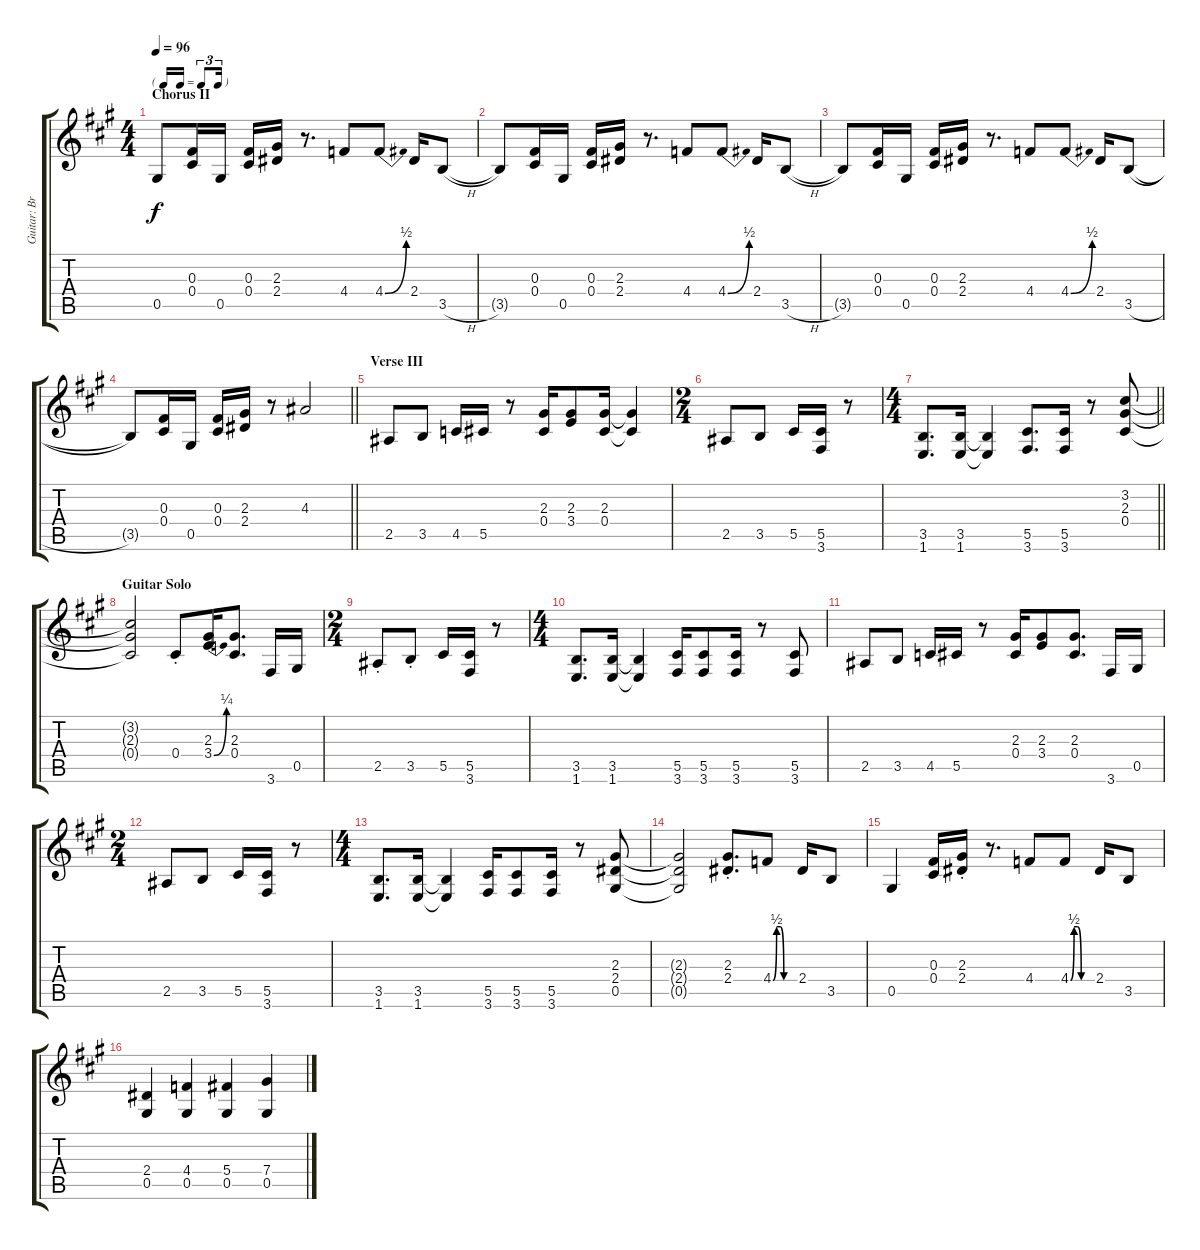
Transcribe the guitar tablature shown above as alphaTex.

\track ("Guitar: Brad" "Guitar: Br") {instrument distortionguitar}
\staff {score tabs}
\tuning (Eb4 Bb3 Gb3 Db3 Ab2 Eb2) {hide}
\ts (4 4)
\tf triplet16th
\section ("" "Chorus II")
\tempo 96
\clef g2
\ks a
0.5{t}.8{dy f} (0.3 0.4).16 0.5.16 (0.3 0.4).16 (2.3 2.4).16 r.8{d} 4.4.8 4.4{be (bend 0 0 60 2)}.8 2.4.16 3.5{h}.8 |
3.5{t}.8 (0.3 0.4).16 0.5.16 (0.3 0.4).16 (2.3 2.4).16 r.8{d} 4.4.8 4.4{be (bend 0 0 60 2)}.8 2.4.16 3.5{h}.8 |
3.5{t}.8 (0.3 0.4).16 0.5.16 (0.3 0.4).16 (2.3 2.4).16 r.8{d} 4.4.8 4.4{be (bend 0 0 60 2)}.8 2.4.16 3.5{h}.8 |
\barLineRight lightlight
3.5{t}.8 (0.3 0.4).16 0.5.16 (0.3 0.4).16 (2.3 2.4).16 r.8 4.3.2 |
\section ("" "Verse III")
2.5.8 3.5.8 4.5.16 5.5.16 r.8 (2.3 0.4).16 (2.3 3.4).8 (2.3 0.4).16 (2.3{t} 0.4{t}).4 |
\ts (2 4)
2.5.8 3.5.8 5.5.16 (5.5 3.6).16 r.8 |
\ts (4 4)
\barLineRight lightlight
(3.5 1.6).8{d} (3.5 1.6).16 (3.5{t} 1.6{t}).4 (5.5 3.6).8{d} (5.5 3.6).16 r.8 (3.2 2.3 0.4).8 |
\section ("" "Guitar Solo")
(3.2{t} 2.3{t} 0.4{t}).2 0.4{st}.8 (2.3 3.4{be (bend 0 0 60 1)}).16 (2.3 0.4).8{d} 3.6.16 0.5.16 |
\ts (2 4)
2.5{st}.8 3.5{st}.8 5.5.16 (5.5 3.6).16 r.8 |
\ts (4 4)
(3.5 1.6).8{d} (3.5 1.6).16 (3.5{t} 1.6{t}).4 (5.5 3.6).16 (5.5 3.6).8 (5.5 3.6).16 r.8 (5.5 3.6).8 |
2.5.8 3.5.8 4.5.16 5.5.16 r.8 (2.3 0.4).16 (2.3 3.4).8 (2.3 0.4).8{d} 3.6.16 0.5.16 |
\ts (2 4)
2.5.8 3.5.8 5.5.16 (5.5 3.6).16 r.8 |
\ts (4 4)
(3.5 1.6).8{d} (3.5 1.6).16 (3.5{t} 1.6{t}).4 (5.5 3.6).16 (5.5 3.6).8 (5.5 3.6).16 r.8 (2.3 2.4 0.5).8 |
(2.3{t} 2.4{t} 0.5{t}).2 (2.3{st} 2.4{st}).8{d} 4.4{be (custom 0 0 10 2 20 2 30 0 60 0)}.8 2.4.16 3.5.8 |
0.5.4 (0.3 0.4).16 (2.3{st} 2.4{st}).16 r.8{d} 4.4.8 4.4{be (custom 0 0 10 2 20 2 30 0 60 0)}.8 2.4.16 3.5.8 |
(2.4 0.5).4 (4.4 0.5).4 (5.4 0.5).4 (7.4 0.5).4
